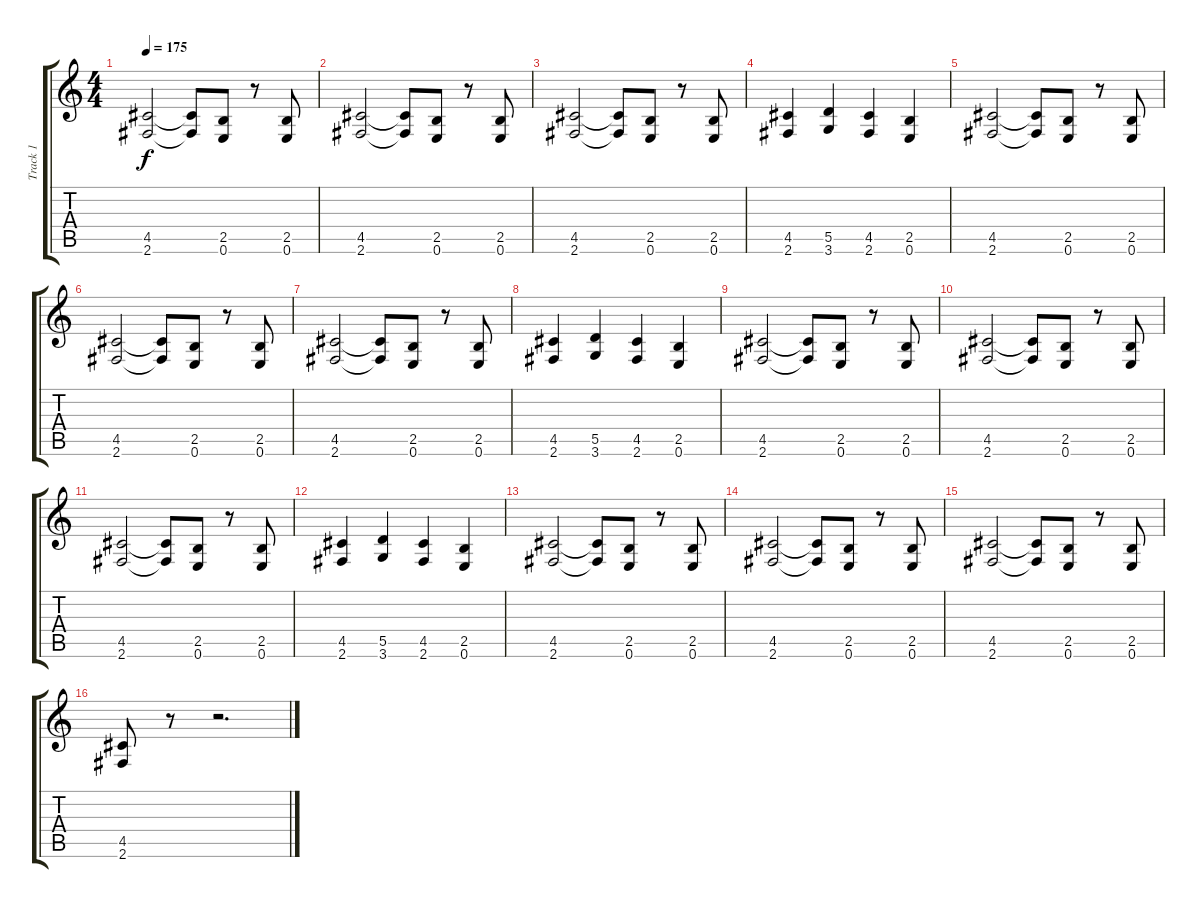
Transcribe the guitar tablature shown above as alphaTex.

\track ("Track 1" "Track 1") {instrument distortionguitar}
\staff {score tabs}
\tuning (E4 B3 G3 D3 A2 E2) {hide}
\ts (4 4)
\tempo 175
\clef g2
\ks c
(4.5 2.6).2{dy f} (4.5{t} 2.6{t}).8 (2.5 0.6).8 r.8 (2.5 0.6).8 |
(4.5 2.6).2 (4.5{t} 2.6{t}).8 (2.5 0.6).8 r.8 (2.5 0.6).8 |
(4.5 2.6).2 (4.5{t} 2.6{t}).8 (2.5 0.6).8 r.8 (2.5 0.6).8 |
(4.5 2.6).4 (5.5 3.6).4 (4.5 2.6).4 (2.5 0.6).4 |
(4.5 2.6).2 (4.5{t} 2.6{t}).8 (2.5 0.6).8 r.8 (2.5 0.6).8 |
(4.5 2.6).2 (4.5{t} 2.6{t}).8 (2.5 0.6).8 r.8 (2.5 0.6).8 |
(4.5 2.6).2 (4.5{t} 2.6{t}).8 (2.5 0.6).8 r.8 (2.5 0.6).8 |
(4.5 2.6).4 (5.5 3.6).4 (4.5 2.6).4 (2.5 0.6).4 |
(4.5 2.6).2 (4.5{t} 2.6{t}).8 (2.5 0.6).8 r.8 (2.5 0.6).8 |
(4.5 2.6).2 (4.5{t} 2.6{t}).8 (2.5 0.6).8 r.8 (2.5 0.6).8 |
(4.5 2.6).2 (4.5{t} 2.6{t}).8 (2.5 0.6).8 r.8 (2.5 0.6).8 |
(4.5 2.6).4 (5.5 3.6).4 (4.5 2.6).4 (2.5 0.6).4 |
(4.5 2.6).2 (4.5{t} 2.6{t}).8 (2.5 0.6).8 r.8 (2.5 0.6).8 |
(4.5 2.6).2 (4.5{t} 2.6{t}).8 (2.5 0.6).8 r.8 (2.5 0.6).8 |
(4.5 2.6).2 (4.5{t} 2.6{t}).8 (2.5 0.6).8 r.8 (2.5 0.6).8 |
(4.5 2.6).8 r.8 r.2{d}
